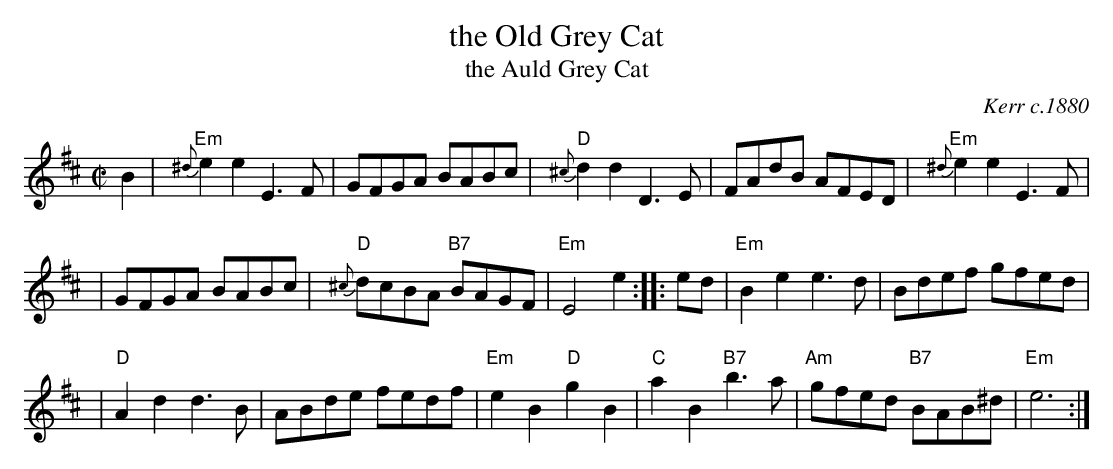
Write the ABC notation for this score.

X:1
T: the Old Grey Cat
T: the Auld Grey Cat
O: Kerr c.1880
M: C|
L: 1/8
K: Edor
B2 \
| "Em"{^d}e2e2 E3F | GFGA BABc | "D"{^c}d2d2 D3E | FAdB AFED |  "Em"{^d}e2e2 E3F |
| GFGA BABc | "D"{^c}dcBA "B7"BAGF | "Em"E4 e2 :: ed | "Em"B2e2 e3d  | Bdef gfed |
| "D"A2d2 d3B | ABde fedf | "Em"e2B2 "D"g2B2 | "C"a2B2 "B7"b3a | "Am"gfed "B7"BAB^d | "Em"e6 :|
